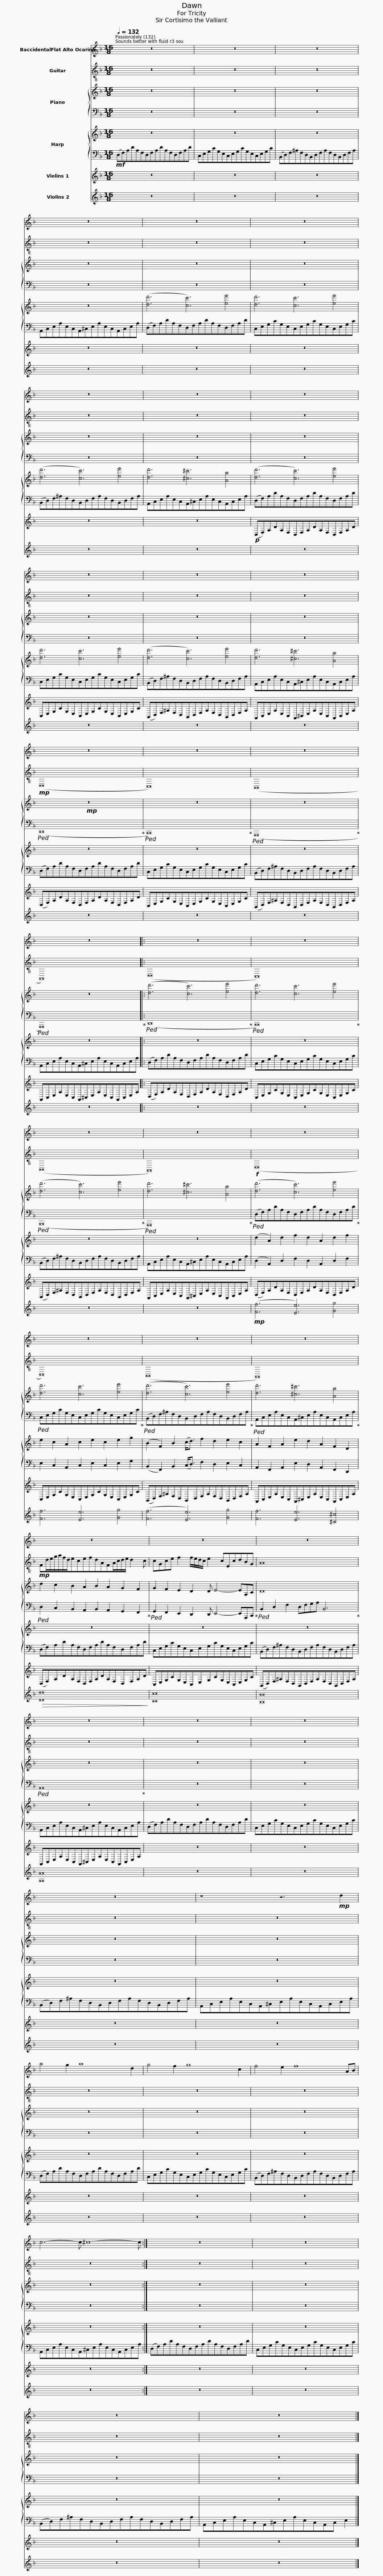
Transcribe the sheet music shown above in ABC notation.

X:1
%%score 1 2 { 3 | 4 } { 5 | 6 } 7 8
L:1/8
Q:1/4=132
M:16/8
I:linebreak $
K:F
V:1 treble
V:2 treble-8
V:3 treble
V:4 bass
V:5 treble
V:6 bass
V:7 treble
V:8 treble
V:1
 z16 | z16 |$ z16 | z16 |$ z16 | %5
 z16 |$ z16 | z16 |$ z16 |$ z16 |$ %10
 z16 |$ z16 |$ z16 |$ z16 |$ z16 |$ %15
 z16 |:$ z16 |$ z16 |$ z16 |$ z16 |$ %20
 z16 |$ z16 |$ z16 |$ z16 |$ z16 |$ %25
 z16 |$ z16 |$ z16 |$ z16 | z16 |$ %30
 z16 | z8 z6!mp! d2 |$ a4 g2 a8 d2 | g4 f2 g8 c2 |$ f4 e2 f8 AB | %35
 c6- c ^c8- c :|$ z16 | z16 |$ z16 | z16 |] %40
V:2
 z16 | z16 |$ z16 | z16 |$ z16 | %5
 z16 |$ z16 | z16 |$ z16 |$ z16 |$ %10
 z16 |$ z16 |$!mp! (D,16 |$ C,16) |$ (B,,16 |$ %15
 A,,16) |:$ (D,16 |$ C,16) |$ (B,,16 |$ A,,16) |$ %20
!f! (D,16 |$ C,16) |$ (B,,16 |$ A,,16) |$!mp! Fd/e/g/a/f/d/ecefdAFA/c/d/e/ d2 c |$ %25
 cGce f2 f/e/d/c/ e2 cEcdBG |$ A16 |$ z16 |$ z16 | z16 |$ %30
 z16 | z16 |$ z16 | z16 |$ z16 | %35
 z16 :|$ z16 | z16 |$ z16 | z16 |] %40
V:3
 z16 | z16 |$ z16 | z16 |$ z16 | %5
 z16 |$ z16 | z16 |$ z16 |$ z16 |$ %10
 z16 |$ z16 |$!mp! z16 |$ z16 |$ z16 |$ %15
 z16 |:$ ([dd']6 [cc']6) [ee']4 |$ [dd']6 [cc']6 [ee']4 |$ ([dd']6 [cc']6) [ee']4 |$ [dd']6 [^c^c']6 [Aa]4 |$ %20
 ([dd']6 [cc']6) [ee']4 |$ [dd']6 [cc']6 [ee']4 |$ ([dd']6 [cc']6) [ee']4 |$ [dd']6 [^c^c']6 [Aa]4 |$ d2 c2 B2 A2 B2 A2 G2 F2 |$ %25
 G2 F2 E2 D2 D E4- EA,C |$ D16 |$ z16 |$ z16 | z16 |$ %30
 z16 | z16 |$ z16 | z16 |$ z16 | %35
 z16 :|$ z16 | z16 |$ z16 | z16 |] %40
V:4
 z16 | z16 |$ z16 | z16 |$ z16 | %5
 z16 |$ z16 | z16 |$ z16 |$ z16 |$ %10
 z16 |$ z16 |$!ped! (D,,16!ped-up! |$!ped! C,,16)!ped-up! |$!ped! (A,,,16!ped-up! |$ %15
!ped! A,,,16)!ped-up! |:$!ped! (D,,16!ped-up! |$!ped! C,,16)!ped-up! |$!ped! (B,,,16!ped-up! |$!ped! A,,,16)!ped-up! |$ %20
!ped! (D,F,)A,DA,F,D,F,A,DA,F,D,F,A,D!ped-up! |$!ped! C,E,G,CG,E,C,E,G,CG,E,C,E,G,C!ped-up! |$!ped! (B,,D,)F,^A,F,D,B,,D,F,A,F,D,B,,D,F,A,!ped-up! |$!ped! A,,C,E,A,E,C,A,,^C,E,A,E,C,A,,C,E,A,!ped-up! |$!ped! D,2 C,2 B,,2 A,,2 B,,2 A,,2 G,,2 F,,2!ped-up! |$ %25
!ped! G,,2 F,,2 E,,2 D,,2 D,, E,,4- E,,A,,,C,,!ped-up! |$!ped! B,,2 D,2 F,2 D,F,G,A, B,,6!ped-up! |$!ped! A,,16!ped-up! |$ z16 | z16 |$ %30
 z16 | z16 |$ z16 | z16 |$ z16 | %35
 z16 :|$ z16 | z16 |$ z16 | z16 |] %40
V:5
 z16 | z16 |$ z16 | z16 |$ ([dd']6 [cc']6) [ee']4 | %5
 [dd']6 [cc']6 [ee']4 |$ ([dd']6 [cc']6) [ee']4 | [dd']6 [^c^c']6 [Aa]4 |$ ([dd']6 [cc']6) [ee']4 |$ [dd']6 [cc']6 [ee']4 |$ %10
 ([dd']6 [cc']6) [ee']4 |$ [dd']6 [^c^c']6 [Aa]4 |$ z16 |$ z16 |$ z16 |$ %15
 z16 |:$ z16 |$ z16 |$ z16 |$ z16 |$ %20
 (d2 A2) d2 f2 d2 A2 d2 f2 |$ e2 c2 A2 c2 e2 c2 e2 g2 |$ (B2 F2) B2 (c<d) f2 d2 e2 c2 |$ A2 F2 A2 e2 d2 A2 F2 D2 |$ z16 |$ %25
 z16 |$ z16 |$ z16 |$ z16 | z16 |$ %30
 z16 | z16 |$ z16 | z16 |$ z16 | %35
 z16 :|$ z16 | z16 |$ z16 | z16 |] %40
V:6
!mf! (D,F,)A,DA,F,D,F,A,DA,F,D,F,A,D | C,E,G,CG,E,C,E,G,CG,E,C,E,G,C |$ (B,,D,)F,^A,F,D,B,,D,F,A,F,D,B,,D,F,A, | A,,C,E,A,E,C,A,,^C,E,A,E,C,A,,C,E,A, |$ (D,F,)A,DA,F,D,F,A,DA,F,D,F,A,D | %5
 C,E,G,CG,E,C,E,G,CG,E,C,E,G,C |$ (B,,D,)F,^A,F,D,B,,D,F,A,F,D,B,,D,F,A, | A,,C,E,A,E,C,A,,^C,E,A,E,C,A,,C,E,A, |$ (D,F,)A,DA,F,D,F,A,DA,F,D,F,A,D |$ C,E,G,CG,E,C,E,G,CG,E,C,E,G,C |$ %10
 (B,,D,)F,^A,F,D,B,,D,F,A,F,D,B,,D,F,A, |$ A,,C,E,A,E,C,A,,^C,E,A,E,C,A,,C,E,A, |$ (D,F,)A,DA,F,D,F,A,DA,F,D,F,A,D |$ C,E,G,CG,E,C,E,G,CG,E,C,E,G,C |$ (B,,D,)F,^A,F,D,B,,D,F,A,F,D,B,,D,F,A, |$ %15
 A,,C,E,A,E,C,A,,^C,E,A,E,C,A,,C,E,A, |:$ (D,F,)A,DA,F,D,F,A,DA,F,D,F,A,D |$ C,E,G,CG,E,C,E,G,CG,E,C,E,G,C |$ (B,,D,)F,^A,F,D,B,,D,F,A,F,D,B,,D,F,A, |$ A,,C,E,A,E,C,A,,^C,E,A,E,C,A,,C,E,A, |$ %20
 (D,2 A,,2) D,2 F,2 D,2 A,,2 D,2 F,2 |$ E,2 C,2 A,,2 C,2 E,2 C,2 E,2 G,2 |$ (B,,2 F,,2) B,,2 (C,<D,) F,2 D,2 E,2 C,2 |$ A,,2 F,,2 A,,2 E,2 D,2 A,,2 F,,2 D,,2 |$ (D,F,)A,DA,F,D,F,A,DA,F,D,F,A,D |$ %25
 C,E,G,CG,E,C,E,G,CG,E,C,E,G,C |$ (B,,D,)F,^A,F,D,B,,D,F,A,F,D,B,,D,F,A, |$ A,,C,E,A,E,C,A,,^C,E,A,E,C,A,,C,E,A, |$ (D,F,)A,DA,F,D,F,A,DA,F,D,F,A,D | C,E,G,CG,E,C,E,G,CG,E,C,E,G,C |$ %30
 (B,,D,)F,^A,F,D,B,,D,F,A,F,D,B,,D,F,A, | A,,C,E,A,E,C,A,,^C,E,A,E,C,A,,C,E,A, |$ (D,F,)A,DA,F,D,F,A,DA,F,D,F,A,D | C,E,G,CG,E,C,E,G,CG,E,C,E,G,C |$ (B,,D,)F,^A,F,D,B,,D,F,A,F,D,B,,D,F,A, | %35
 A,,C,E,A,E,C,A,,^C,E,A,E,C,A,,C,E,A, :|$ (D,F,)A,DA,F,D,F,A,DA,F,D,F,A,D | C,E,G,CG,E,C,E,G,CG,E,C,E,G,C |$ (B,,D,)F,^A,F,D,B,,D,F,A,F,D,B,,D,F,A, | A,,C,E,A,E,C,A,,^C,E,A,E,C,A,,C, E,2 |] %40
V:7
 z16 | z16 |$ z16 | z16 |$ z16 | %5
 z16 |$ z16 | z16 |$!p! (D,F,)A,DA,F,D,F,A,DA,F,D,F,A,D |$ C,E,G,CG,E,C,E,G,CG,E,C,E,G,C |$ %10
 (B,,D,)F,^A,F,D,B,,D,F,A,F,D,B,,D,F,A, |$ A,,C,E,A,E,C,A,,^C,E,A,E,C,A,,C,E,A, |$ (D,F,)A,DA,F,D,F,A,DA,F,D,F,A,D |$ C,E,G,CG,E,C,E,G,CG,E,C,E,G,C |$ (B,,D,)F,^A,F,D,B,,D,F,A,F,D,B,,D,F,A, |$ %15
 A,,C,E,A,E,C,A,,^C,E,A,E,C,A,,C,E,A, |:$ (D,F,)A,DA,F,D,F,A,DA,F,D,F,A,D |$ C,E,G,CG,E,C,E,G,CG,E,C,E,G,C |$ (B,,D,)F,^A,F,D,B,,D,F,A,F,D,B,,D,F,A, |$ A,,C,E,A,E,C,A,,^C,E,A,E,C,A,,C,E,A, |$ %20
 (D,F,)A,DA,F,D,F,A,DA,F,D,F,A,D |$ C,E,G,CG,E,C,E,G,CG,E,C,E,G,C |$ (B,,D,)F,^A,F,D,B,,D,F,A,F,D,B,,D,F,A, |$ A,,C,E,A,E,C,A,,^C,E,A,E,C,A,,C,E,A, |$ (D,F,)A,DA,F,D,F,A,DA,F,D,F,A,D |$ %25
 C,E,G,CG,E,C,E,G,CG,E,C,E,G,C |$ (B,,D,)F,^A,F,D,B,,D,F,A,F,D,B,,D,F,A, |$ A,,C,E,A,E,C,A,,^C,E,A,E,C,A,,C,E,A, |$ z16 | z16 |$ %30
 z16 | z16 |$ z16 | z16 |$ z16 | %35
 z16 :|$ z16 | z16 |$ z16 | z16 |] %40
V:8
 z16 | z16 |$ z16 | z16 |$ z16 | %5
 z16 |$ z16 | z16 |$ z16 |$ z16 |$ %10
 z16 |$ z16 |$ z16 |$ z16 |$ z16 |$ %15
 z16 |:$ z16 |$ z16 |$ z16 |$ z16 |$ %20
!mp! ([Ff]6 [Ee]6) [Gg]4 |$ [Ff]6 [Ee]6 [Gg]4 |$ ([Ff]6 [Ee]6) [Gg]4 |$ [Ff]6 [Ee]6 [^C^c]4 |$!>(! [Dd]16!>)! |$ %25
 [Cc]16 |$ [B,B]16 |$ [A,A]16 |$ z16 | z16 |$ %30
 z16 | z16 |$ z16 | z16 |$ z16 | %35
 z16 :|$ z16 | z16 |$ z16 | z16 |] %40
